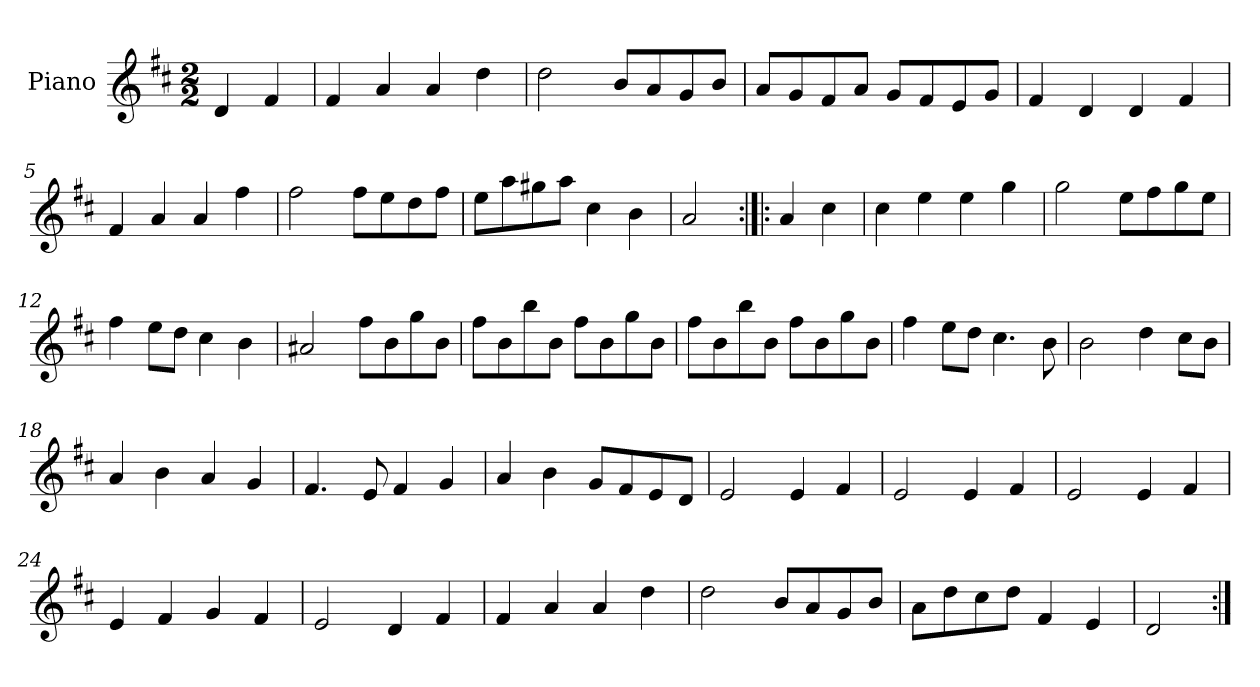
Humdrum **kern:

**kern
*part1
*staff1
*I"Piano
*I'Pno.
*clefG2
*k[f#c#]
*M2/2
=
4d/
4f#/
=1
4f#/
4a/
4a/
4dd\
=2
2dd\
8b/L
8a/
8g/
8b/J
=3
8a/L
8g/
8f#/
8a/J
8g/L
8f#/
8e/
8g/J
=4
4f#/
4d/
4d/
4f#/
=5
4f#/
4a/
4a/
4ff#\
=6
2ff#\
8ff#\L
8ee\
8dd\
8ff#\J
=7
8ee\L
8aa\
8gg#X\
8aa\J
4cc#\
4b\
=8
2a/
=9:|!|:
4a/
4cc#\
=10
4cc#\
4ee\
4ee\
4gg\
=11
2gg\
8ee\L
8ff#\
8gg\
8ee\J
=12
4ff#\
8ee\L
8dd\J
4cc#\
4b\
=13
2a#X/
8ff#\L
8b\
8gg\
8b\J
=14
8ff#\L
8b\
8bb\
8b\J
8ff#\L
8b\
8gg\
8b\J
=15
8ff#\L
8b\
8bb\
8b\J
8ff#\L
8b\
8gg\
8b\J
=16
4ff#\
8ee\L
8dd\J
4.cc#\
8b\
=17
2b\
4dd\
8cc#\L
8b\J
=18
4a/
4b\
4a/
4g/
=19
4.f#/
8e/
4f#/
4g/
=20
4a/
4b\
8g/L
8f#/
8e/
8d/J
=21
2e/
4e/
4f#/
=22
2e/
4e/
4f#/
=23
2e/
4e/
4f#/
=24
4e/
4f#/
4g/
4f#/
=25
2e/
4d/
4f#/
=26
4f#/
4a/
4a/
4dd\
=27
2dd\
8b/L
8a/
8g/
8b/J
=28
8a\L
8dd\
8cc#\
8dd\J
4f#/
4e/
=29
2d/
=:|!
*-
